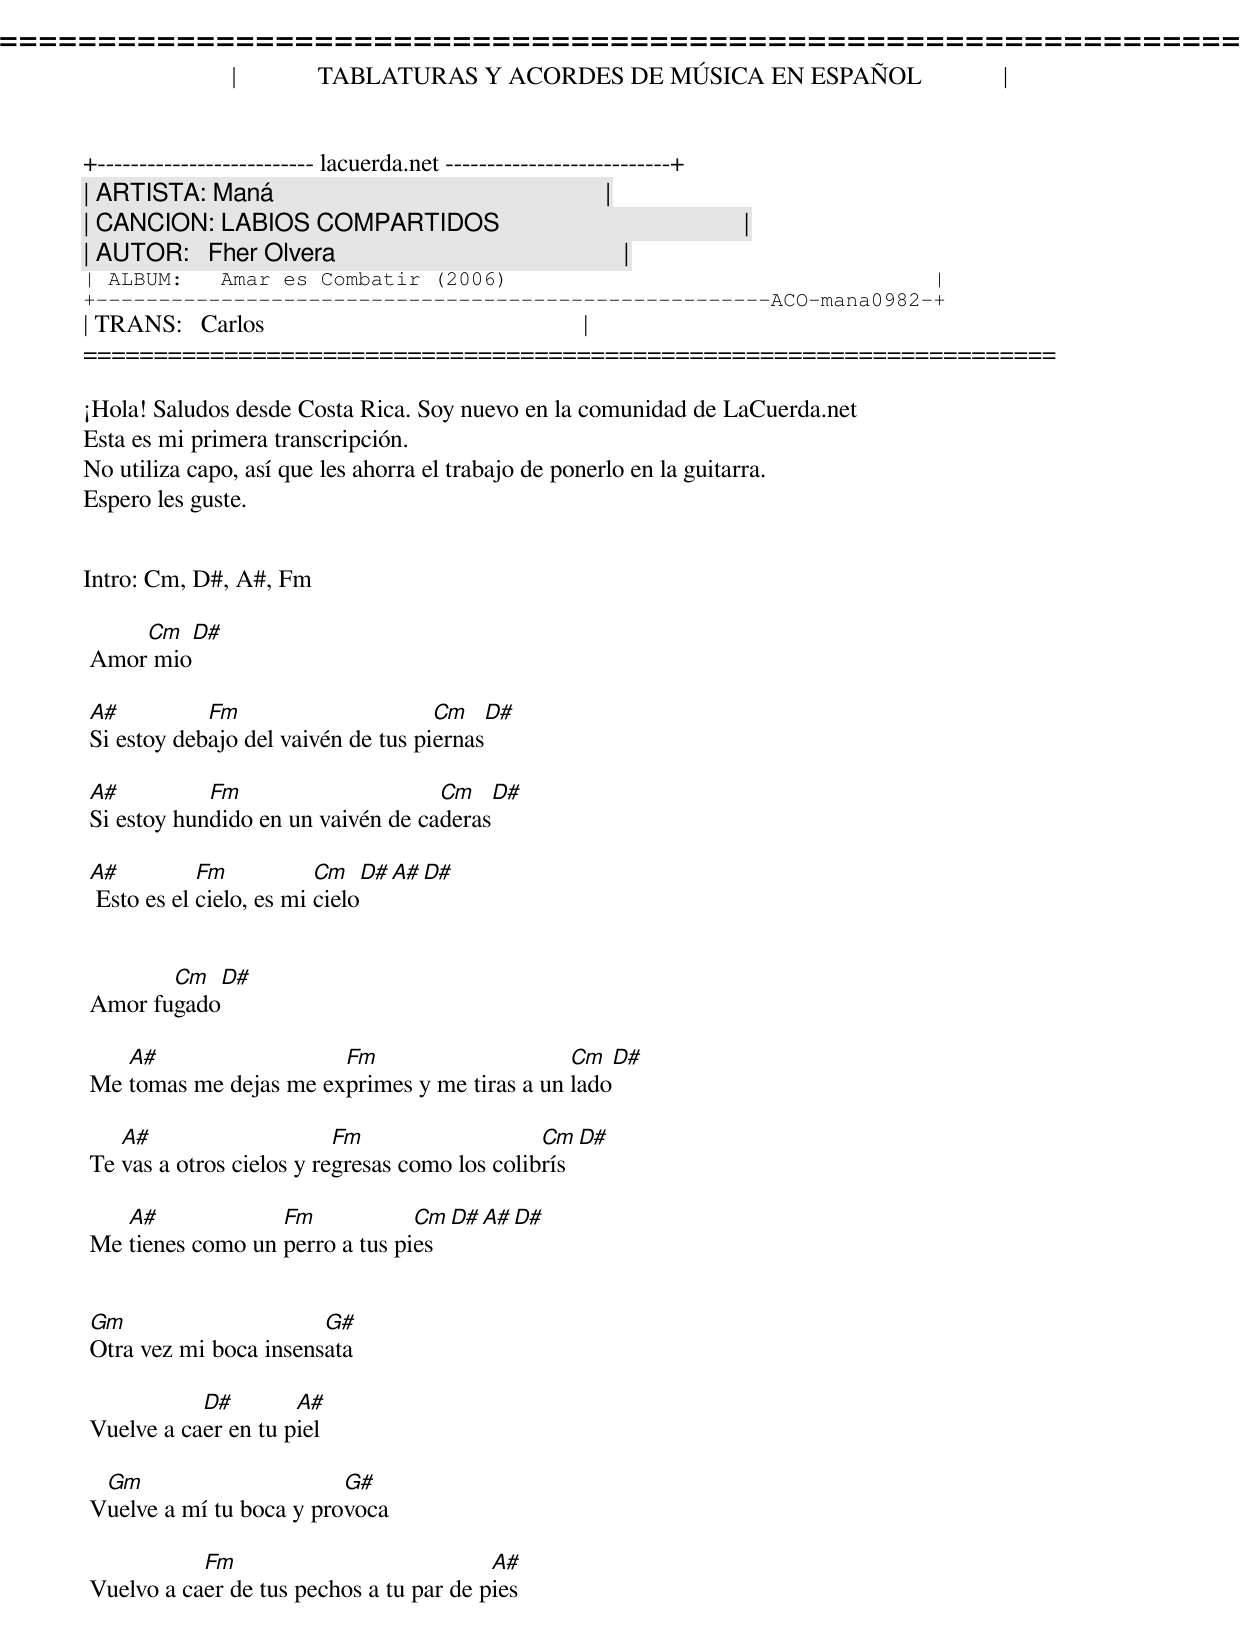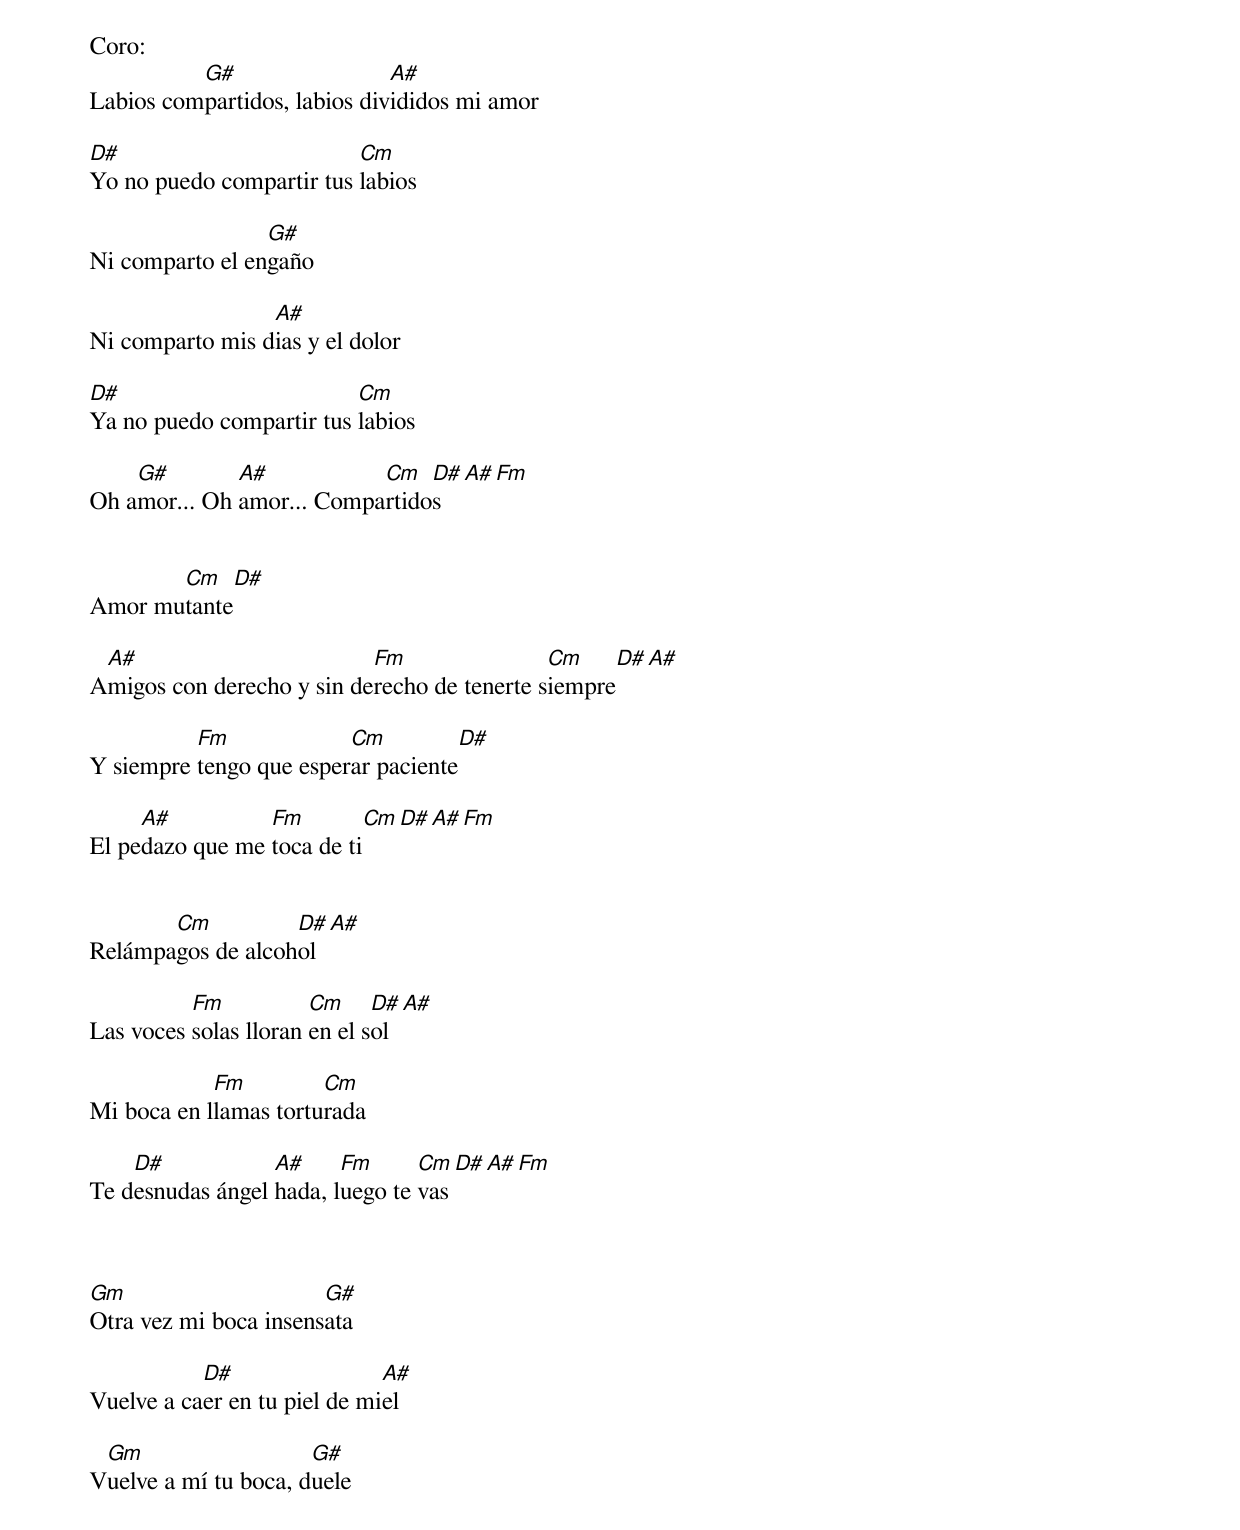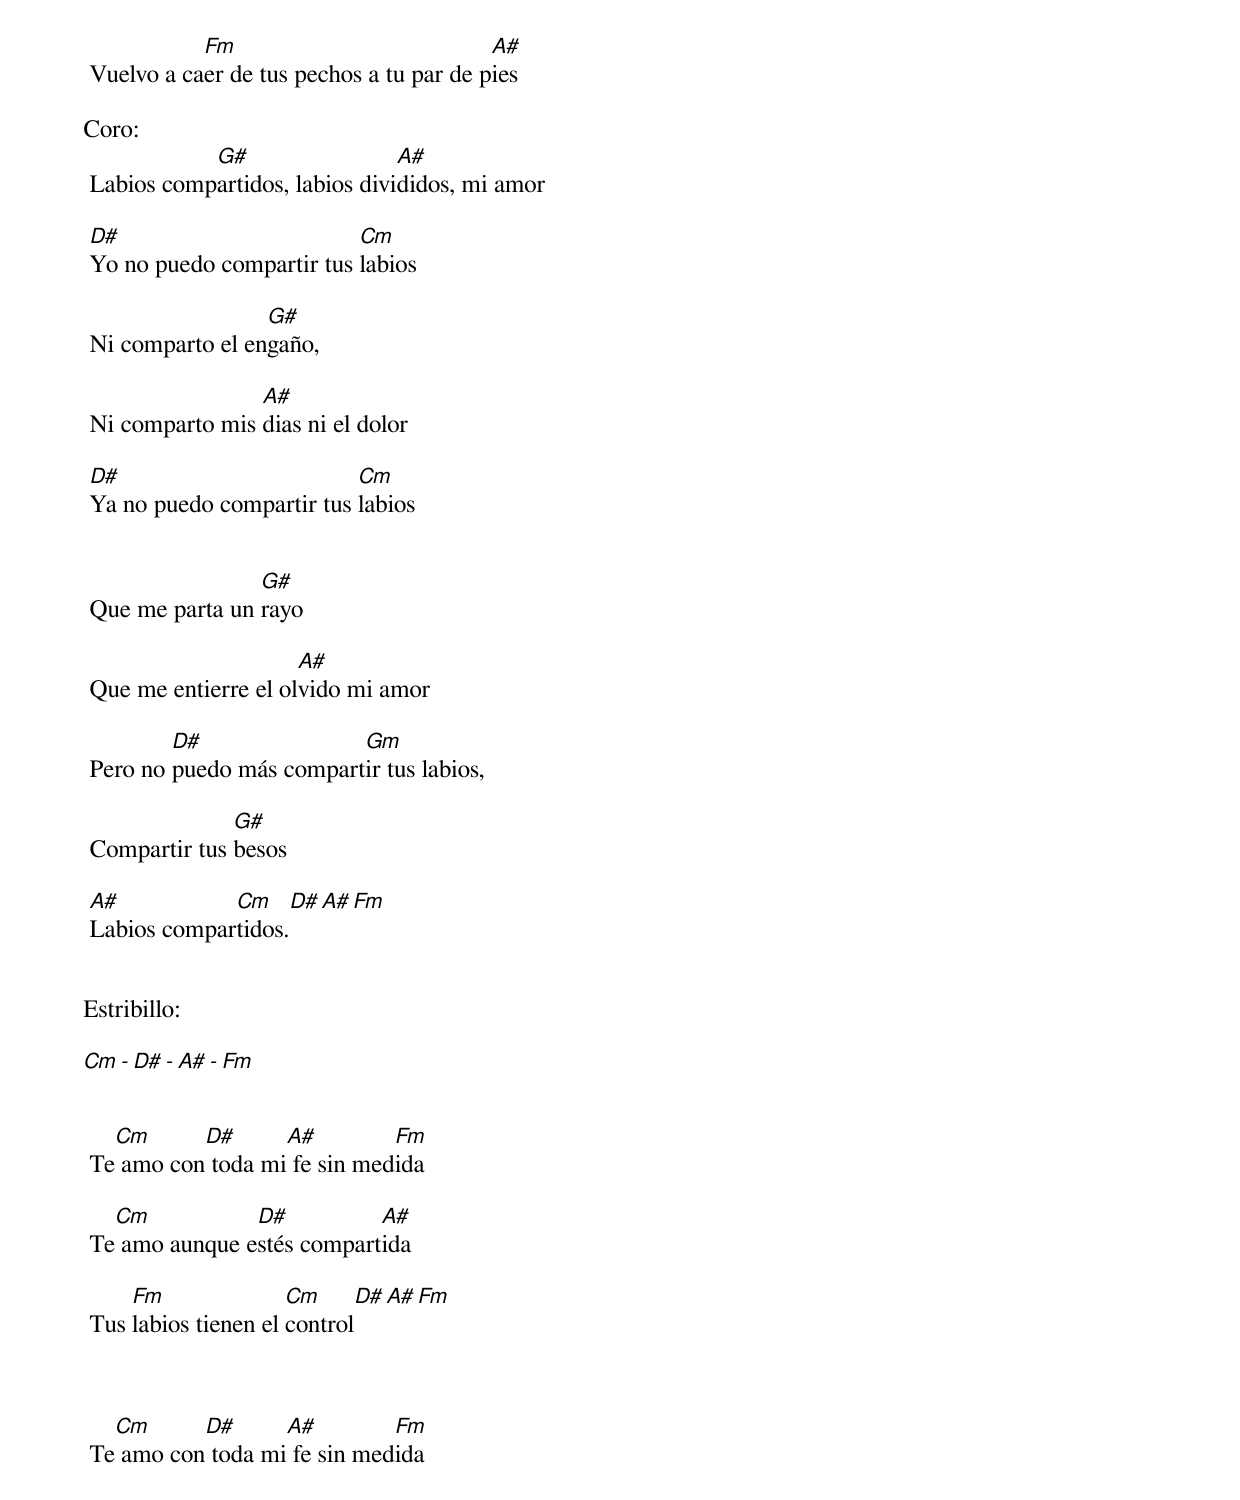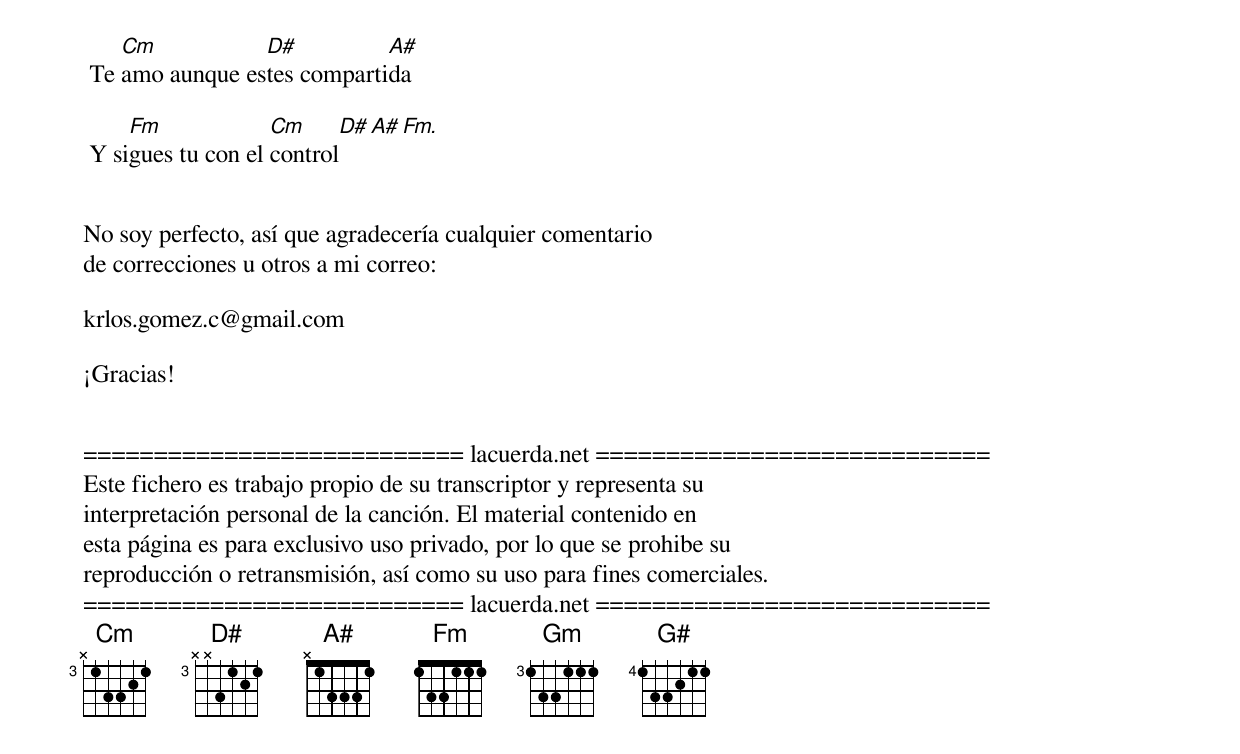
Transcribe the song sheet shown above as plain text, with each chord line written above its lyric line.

=====================================================================
|             TABLATURAS Y ACORDES DE MÚSICA EN ESPAÑOL             |
+-------------------------- lacuerda.net ---------------------------+
| ARTISTA: Maná                                                     |
| CANCION: LABIOS COMPARTIDOS                                       |
| AUTOR:   Fher Olvera                                              |
| ALBUM:   Amar es Combatir (2006)                                  |
+------------------------------------------------------ACO-mana0982-+
| TRANS:   Carlos                                                   |
=====================================================================

¡Hola! Saludos desde Costa Rica. Soy nuevo en la comunidad de LaCuerda.net
Esta es mi primera transcripción.
No utiliza capo, así que les ahorra el trabajo de ponerlo en la guitarra.
Espero les guste.


Intro: Cm, D#, A#, Fm

     Cm  D#
 Amor mio

 A#          Fm                      Cm      D#
 Si estoy debajo del vaivén de tus piernas

 A#          Fm                     Cm      D#
 Si estoy hundido en un vaivén de caderas

 A#          Fm           Cm    D#   A#    D#
  Esto es el cielo, es mi cielo


        Cm   D#
 Amor fugado

    A#                  Fm                     Cm   D#
 Me tomas me dejas me exprimes y me tiras a un lado

    A#                     Fm                   Cm  D#
 Te vas a otros cielos y regresas como los colibrís

    A#             Fm            Cm  D#  A#  D#
 Me tienes como un perro a tus pies


 Gm                     G#
 Otra vez mi boca insensata

            D#        A#
 Vuelve a caer en tu piel

  Gm                      G#
 Vuelve a mí tu boca y provoca

            Fm                            A#
 Vuelvo a caer de tus pechos a tu par de pies

 Coro:
           G#                  A#
 Labios compartidos, labios divididos mi amor

 D#                        Cm
 Yo no puedo compartir tus labios

                  G#
 Ni comparto el engaño

                  A#
 Ni comparto mis dias y el dolor

 D#                        Cm
 Ya no puedo compartir tus labios

     G#        A#           Cm   D#   A#   Fm
 Oh amor... Oh amor... Compartidos


        Cm    D#
 Amor mutante

  A#                        Fm                Cm     D#  A#
 Amigos con derecho y sin derecho de tenerte siempre

           Fm             Cm          D#
 Y siempre tengo que esperar paciente

      A#          Fm        Cm  D#  A#  Fm
 El pedazo que me toca de ti


        Cm          D#  A#
 Relámpagos de alcohol

           Fm           Cm     D#  A#
 Las voces solas lloran en el sol

             Fm         Cm
 Mi boca en llamas torturada

     D#            A#     Fm      Cm   D#   A#   Fm
 Te desnudas ángel hada, luego te vas



 Gm                     G#
 Otra vez mi boca insensata

            D#                 A#
 Vuelve a caer en tu piel de miel

  Gm                   G#
 Vuelve a mí tu boca, duele

            Fm                            A#
 Vuelvo a caer de tus pechos a tu par de pies

Coro:
            G#                  A#
 Labios compartidos, labios divididos, mi amor

 D#                        Cm
 Yo no puedo compartir tus labios

                  G#
 Ni comparto el engaño,

                 A#
 Ni comparto mis dias ni el dolor

 D#                        Cm
 Ya no puedo compartir tus labios


                 G#
 Que me parta un rayo

                      A#
 Que me entierre el olvido mi amor

         D#               Gm
 Pero no puedo más compartir tus labios,

               G#
 Compartir tus besos

 A#           Cm    D#   A#   Fm
 Labios compartidos.


Estribillo:

Cm - D# - A# - Fm


   Cm      D#      A#         Fm
 Te amo con toda mi fe sin medida

   Cm           D#          A#
 Te amo aunque estés compartida

     Fm               Cm      D#  A#  Fm
 Tus labios tienen el control



   Cm      D#      A#         Fm
 Te amo con toda mi fe sin medida

    Cm           D#          A#
 Te amo aunque estes compartida

     Fm             Cm       D#   A#   Fm.
 Y sigues tu con el control


No soy perfecto, así que agradecería cualquier comentario
de correcciones u otros a mi correo:

krlos.gomez.c@gmail.com

¡Gracias!


=========================== lacuerda.net ============================
Este fichero es trabajo propio de su transcriptor y representa su
interpretación personal de la canción. El material contenido en
esta página es para exclusivo uso privado, por lo que se prohibe su
reproducción o retransmisión, así como su uso para fines comerciales.
=========================== lacuerda.net ============================
